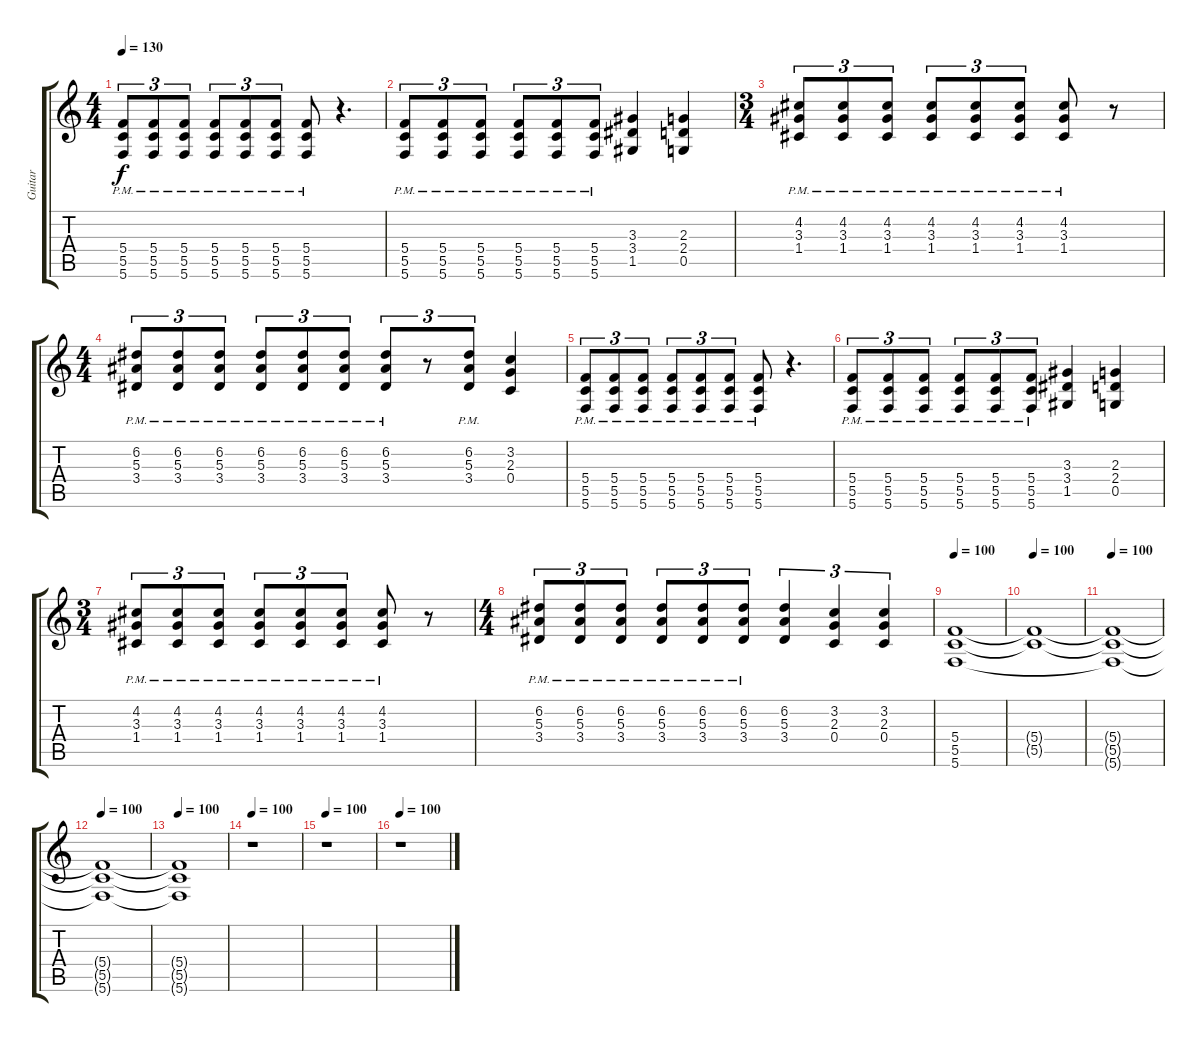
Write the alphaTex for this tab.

\track ("Guitar" "Guitar") {instrument distortionguitar}
\staff {score tabs}
\tuning (D4 A3 F3 C3 G2 C2) {hide}
\ts (4 4)
\tempo 130
\clef g2
\ks c
(5.4{pm} 5.5{pm} 5.6{pm}).8{tu (3 2) dy f} (5.4{pm} 5.5{pm} 5.6{pm}).8{tu (3 2)} (5.4{pm} 5.5{pm} 5.6{pm}).8{tu (3 2)} (5.4{pm} 5.5{pm} 5.6{pm}).8{tu (3 2)} (5.4{pm} 5.5{pm} 5.6{pm}).8{tu (3 2)} (5.4{pm} 5.5{pm} 5.6{pm}).8{tu (3 2)} (5.4{pm} 5.5{pm} 5.6{pm}).8 r.4{d} |
(5.4{pm} 5.5{pm} 5.6{pm}).8{tu (3 2)} (5.4{pm} 5.5{pm} 5.6{pm}).8{tu (3 2)} (5.4{pm} 5.5{pm} 5.6{pm}).8{tu (3 2)} (5.4{pm} 5.5{pm} 5.6{pm}).8{tu (3 2)} (5.4{pm} 5.5{pm} 5.6{pm}).8{tu (3 2)} (5.4{pm} 5.5{pm} 5.6{pm}).8{tu (3 2)} (3.3 3.4 1.5).4 (2.3 2.4 0.5).4 |
\ts (3 4)
(4.2{pm} 3.3{pm} 1.4{pm}).8{tu (3 2)} (4.2{pm} 3.3{pm} 1.4{pm}).8{tu (3 2)} (4.2{pm} 3.3{pm} 1.4{pm}).8{tu (3 2)} (4.2{pm} 3.3{pm} 1.4{pm}).8{tu (3 2)} (4.2{pm} 3.3{pm} 1.4{pm}).8{tu (3 2)} (4.2{pm} 3.3{pm} 1.4{pm}).8{tu (3 2)} (4.2{pm} 3.3{pm} 1.4{pm}).8 r.8 |
\ts (4 4)
(6.2{pm} 5.3{pm} 3.4{pm}).8{tu (3 2)} (6.2{pm} 5.3{pm} 3.4{pm}).8{tu (3 2)} (6.2{pm} 5.3{pm} 3.4{pm}).8{tu (3 2)} (6.2{pm} 5.3{pm} 3.4{pm}).8{tu (3 2)} (6.2{pm} 5.3{pm} 3.4{pm}).8{tu (3 2)} (6.2{pm} 5.3{pm} 3.4{pm}).8{tu (3 2)} (6.2{pm} 5.3{pm} 3.4{pm}).8{tu (3 2)} r.8{tu (3 2)} (6.2{pm} 5.3{pm} 3.4{pm}).8{tu (3 2)} (3.2 2.3 0.4).4 |
(5.4{pm} 5.5{pm} 5.6{pm}).8{tu (3 2)} (5.4{pm} 5.5{pm} 5.6{pm}).8{tu (3 2)} (5.4{pm} 5.5{pm} 5.6{pm}).8{tu (3 2)} (5.4{pm} 5.5{pm} 5.6{pm}).8{tu (3 2)} (5.4{pm} 5.5{pm} 5.6{pm}).8{tu (3 2)} (5.4{pm} 5.5{pm} 5.6{pm}).8{tu (3 2)} (5.4{pm} 5.5{pm} 5.6{pm}).8 r.4{d} |
(5.4{pm} 5.5{pm} 5.6{pm}).8{tu (3 2)} (5.4{pm} 5.5{pm} 5.6{pm}).8{tu (3 2)} (5.4{pm} 5.5{pm} 5.6{pm}).8{tu (3 2)} (5.4{pm} 5.5{pm} 5.6{pm}).8{tu (3 2)} (5.4{pm} 5.5{pm} 5.6{pm}).8{tu (3 2)} (5.4{pm} 5.5{pm} 5.6{pm}).8{tu (3 2)} (3.3 3.4 1.5).4 (2.3 2.4 0.5).4 |
\ts (3 4)
(4.2{pm} 3.3{pm} 1.4{pm}).8{tu (3 2)} (4.2{pm} 3.3{pm} 1.4{pm}).8{tu (3 2)} (4.2{pm} 3.3{pm} 1.4{pm}).8{tu (3 2)} (4.2{pm} 3.3{pm} 1.4{pm}).8{tu (3 2)} (4.2{pm} 3.3{pm} 1.4{pm}).8{tu (3 2)} (4.2{pm} 3.3{pm} 1.4{pm}).8{tu (3 2)} (4.2{pm} 3.3{pm} 1.4{pm}).8 r.8 |
\ts (4 4)
(6.2{pm} 5.3{pm} 3.4{pm}).8{tu (3 2)} (6.2{pm} 5.3{pm} 3.4{pm}).8{tu (3 2)} (6.2{pm} 5.3{pm} 3.4{pm}).8{tu (3 2)} (6.2{pm} 5.3{pm} 3.4{pm}).8{tu (3 2)} (6.2{pm} 5.3{pm} 3.4{pm}).8{tu (3 2)} (6.2{pm} 5.3{pm} 3.4{pm}).8{tu (3 2)} (6.2 5.3 3.4).4{tu (3 2)} (3.2 2.3 0.4).4{tu (3 2)} (3.2 2.3 0.4).4{tu (3 2)} |
\tempo 100
(5.4 5.5 5.6).1 |
\tempo 100
(5.4{t} 5.5{t}).1{volume 5} |
\tempo 100
(5.4{t} 5.5{t} 5.6{t}).1 |
\tempo 100
(5.4{t} 5.5{t} 5.6{t}).1 |
\tempo 100
(5.4{t} 5.5{t} 5.6{t}).1{volume 0} |
\tempo 100
r.1 |
\tempo 100
r.1 |
\tempo 100
r.1{volume 11}
